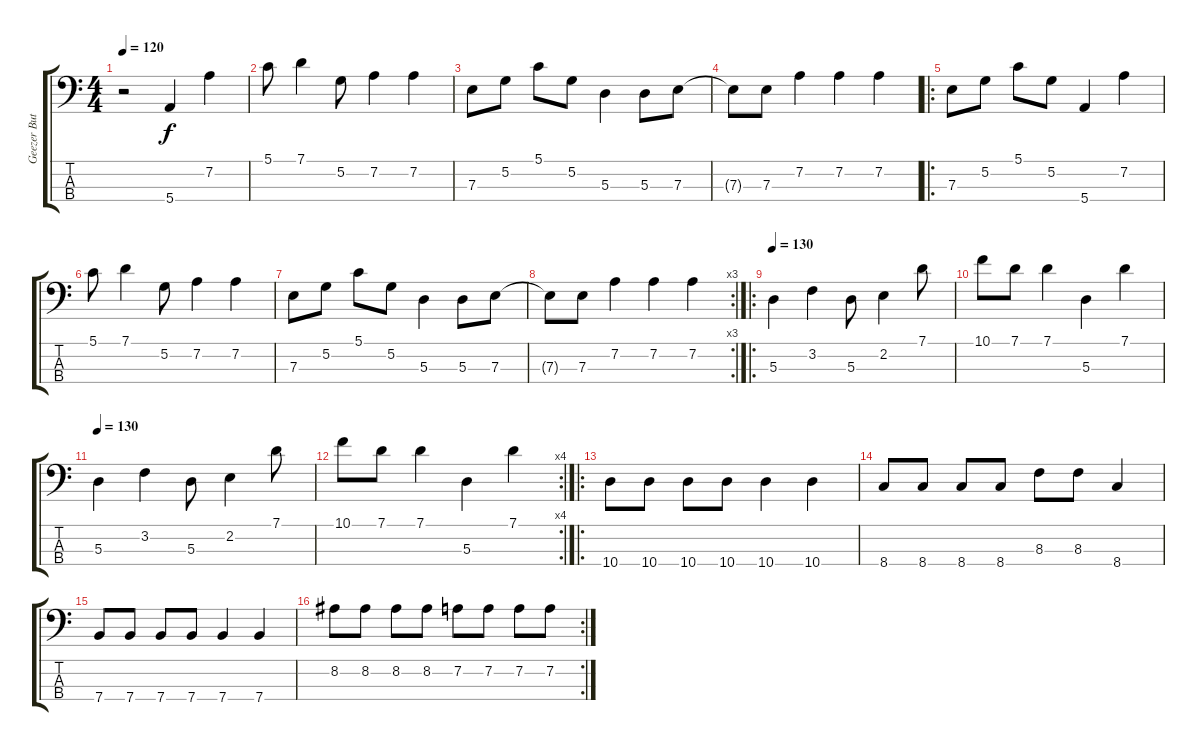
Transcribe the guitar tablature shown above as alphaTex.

\track ("Geezer Butler" "Geezer But") {instrument electricbassfinger}
\staff {score tabs}
\tuning (G2 D2 A1 E1) {hide}
\ts (4 4)
\tempo 120
\clef f4
\ks c
r.2{dy f instrument electricbassfinger} 5.4.4 7.2.4 |
5.1.8 7.1.4 5.2.8 7.2.4 7.2.4 |
7.3.8 5.2.8 5.1.8 5.2.8 5.3.4 5.3.8 7.3.8 |
7.3{t}.8 7.3.8 7.2.4 7.2.4 7.2.4 |
\ro
7.3.8 5.2.8 5.1.8 5.2.8 5.4.4 7.2.4 |
5.1.8 7.1.4 5.2.8 7.2.4 7.2.4 |
7.3.8 5.2.8 5.1.8 5.2.8 5.3.4 5.3.8 7.3.8 |
\rc 3
7.3{t}.8 7.3.8 7.2.4 7.2.4 7.2.4 |
\ro
\tempo 130
5.3.4 3.2.4 5.3.8 2.2.4 7.1.8 |
10.1.8 7.1.8 7.1.4 5.3.4 7.1.4 |
\tempo 130
5.3.4 3.2.4 5.3.8 2.2.4 7.1.8 |
\rc 4
10.1.8 7.1.8 7.1.4 5.3.4 7.1.4 |
\ro
10.4.8 10.4.8 10.4.8 10.4.8 10.4.4 10.4.4 |
8.4.8 8.4.8 8.4.8 8.4.8 8.3.8 8.3.8 8.4.4 |
7.4.8 7.4.8 7.4.8 7.4.8 7.4.4 7.4.4 |
\rc 2
8.2.8 8.2.8 8.2.8 8.2.8 7.2.8 7.2.8 7.2.8 7.2.8
